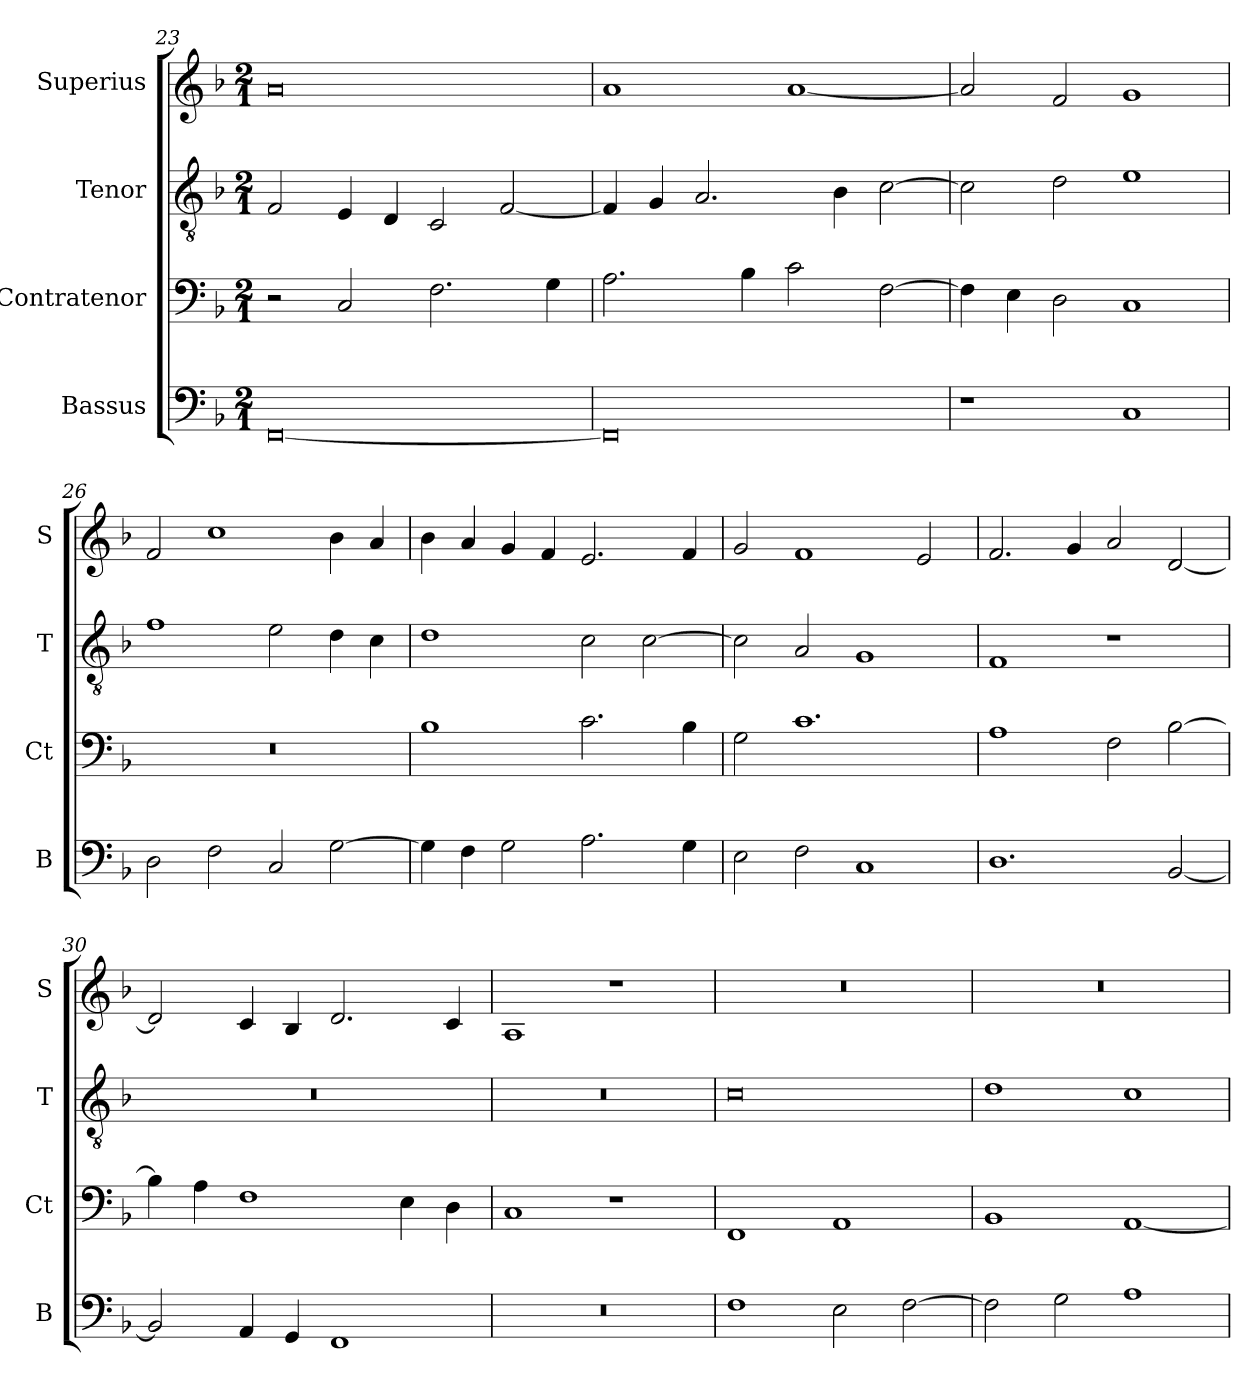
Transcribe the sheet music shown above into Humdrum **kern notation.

**kern	**kern	**kern	**kern
*part4	*part3	*part2	*part1
*staff4	*staff3	*staff2	*staff1
*I"Bassus	*I"Contratenor	*I"Tenor	*I"Superius
*I'B	*I'Ct	*I'T	*I'S
*clefF4	*clefF4	*clefGv2	*clefG2
*k[b-]	*k[b-]	*k[b-]	*k[b-]
*M2/1	*M2/1	*M2/1	*M2/1
=23	=23	=23	=23
[0FF	2r	2F/	0a
.	2C/	4E/	.
.	.	4D/	.
.	2.F\	2C/	.
.	.	[2F/	.
.	4G\	.	.
=24	=24	=24	=24
0FF]	2.A\	4F/]	1a
.	.	4G/	.
.	.	2.A/	.
.	4B-\	.	.
.	2c\	.	[1a
.	.	4B-\	.
.	[2F\	[2c\	.
=25	=25	=25	=25
1r	4F\]	2c\]	2a/]
.	4E\	.	.
.	2D\	2d\	2f/
1C	1C	1e	1g
=26	=26	=26	=26
2D\	0r	1f	2f/
2F\	.	.	1cc
2C/	.	2e\	.
[2G\	.	4d\	4b-\
.	.	4c\	4a/
=27	=27	=27	=27
4G\]	1B-	1d	4b-\
4F\	.	.	4a/
2G\	.	.	4g/
.	.	.	4f/
2.A\	2.c\	2c\	2.e/
.	.	[2c\	.
4G\	4B-\	.	4f/
=28	=28	=28	=28
2E\	2G\	2c\]	2g/
2F\	1.c	2A/	1f
1C	.	1G	.
.	.	.	2e/
=29	=29	=29	=29
1.D	1A	1F	2.f/
.	.	.	4g/
.	2F\	1r	2a/
[2BB-/	[2B-\	.	[2d/
=30	=30	=30	=30
2BB-/]	4B-\]	0r	2d/]
.	4A\	.	.
4AA/	1F	.	4c/
4GG/	.	.	4B-/
1FF	.	.	2.d/
.	4E\	.	.
.	4D\	.	4c/
=31	=31	=31	=31
0r	1C	0r	1A
.	1r	.	1r
=32	=32	=32	=32
1F	1FF	0c	0r
2E\	1AA	.	.
[2F\	.	.	.
=33	=33	=33	=33
2F\]	1BB-	1d	0r
2G\	.	.	.
1A	[1AA	1c	.
=	=	=	=
*-	*-	*-	*-
